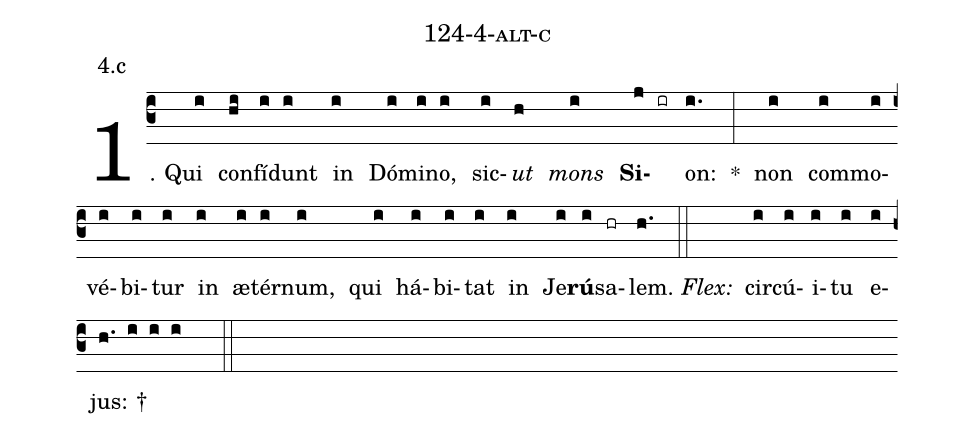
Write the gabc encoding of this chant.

name: 124-4-alt-c;
annotation: 4.c;
%%
(c3)1. Qui(i) con(hi)fí(i)dunt(i) in(i) Dó(i)mi(i)no,(i) sic(i)<i>ut</i>(h) <i>mons</i>(i) <b>Si</b>(j ir)on:(i.) *(:) non(i) com(i)mo(i)vé(i)bi(i)tur(i) in(i) æ(i)tér(i)num,(i) qui(i) há(i)bi(i)tat(i) in(i) Je(i)<b>rú</b>(i)sa(hr)lem.(h.) (::)
<i>Flex:</i>()  cir(i)cú(i)i(i)tu(i) e(i)jus: †(h. i i i  ::)
